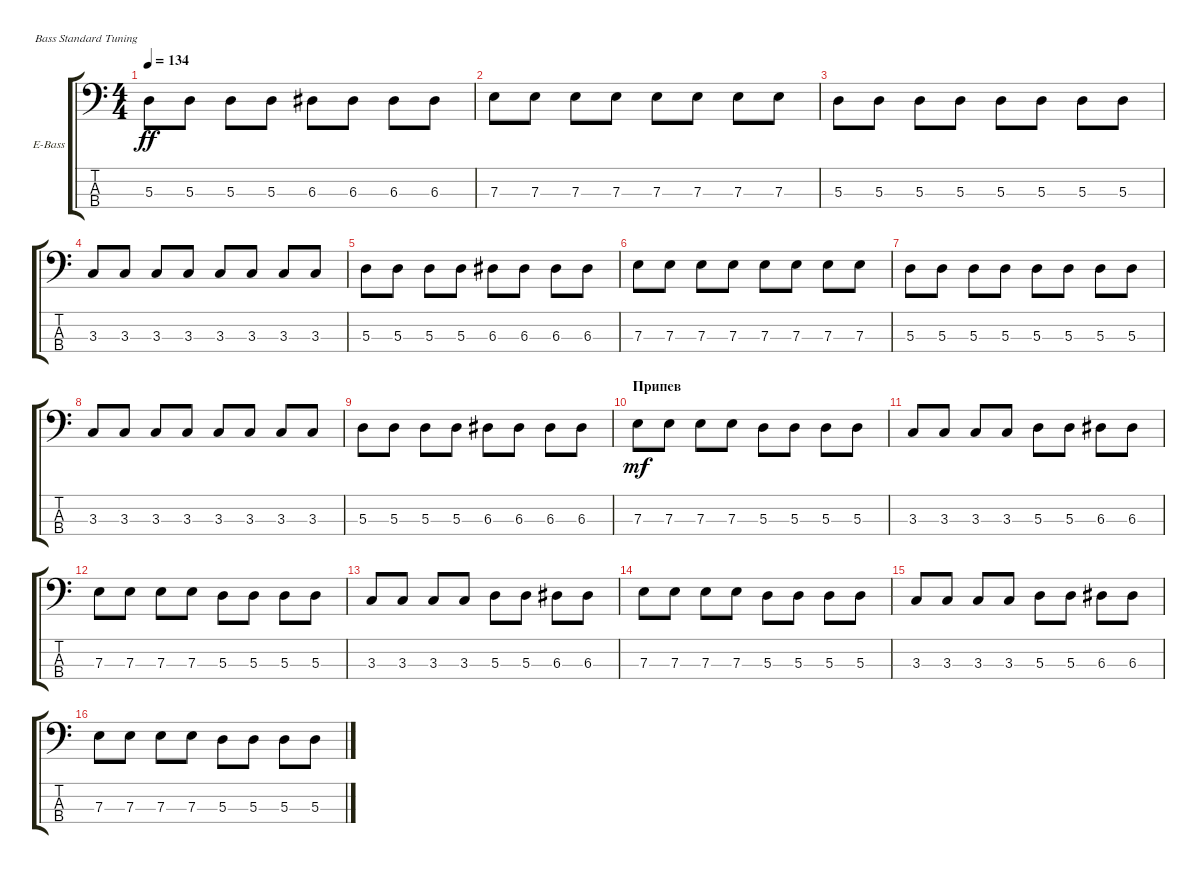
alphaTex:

\defaultSystemsLayout 4
\bracketExtendMode groupsimilarinstruments
\firstSystemTrackNameOrientation horizontal
\otherSystemsTrackNameOrientation horizontal
\track ("Electric Bass" "E-Bass") {instrument electricbassfinger}
\staff {score tabs}
\tuning (G2 D2 A1 E1)
\ts (4 4)
\tempo 134
\clef f4
\ks c
5.3.8{dy ff} 5.3.8 5.3.8 5.3.8 6.3.8 6.3.8 6.3.8 6.3.8 |
7.3.8 7.3.8 7.3.8 7.3.8 7.3.8 7.3.8 7.3.8 7.3.8 |
5.3.8 5.3.8 5.3.8 5.3.8 5.3.8 5.3.8 5.3.8 5.3.8 |
3.3.8 3.3.8 3.3.8 3.3.8 3.3.8 3.3.8 3.3.8 3.3.8 |
5.3.8 5.3.8 5.3.8 5.3.8 6.3.8 6.3.8 6.3.8 6.3.8 |
7.3.8 7.3.8 7.3.8 7.3.8 7.3.8 7.3.8 7.3.8 7.3.8 |
5.3.8 5.3.8 5.3.8 5.3.8 5.3.8 5.3.8 5.3.8 5.3.8 |
3.3.8 3.3.8 3.3.8 3.3.8 3.3.8 3.3.8 3.3.8 3.3.8 |
5.3.8 5.3.8 5.3.8 5.3.8 6.3.8 6.3.8 6.3.8 6.3.8 |
\section ("" "Припев")
7.3.8{dy mf} 7.3.8 7.3.8 7.3.8 5.3.8 5.3.8 5.3.8 5.3.8 |
3.3.8 3.3.8 3.3.8 3.3.8 5.3.8 5.3.8 6.3.8 6.3.8 |
7.3.8 7.3.8 7.3.8 7.3.8 5.3.8 5.3.8 5.3.8 5.3.8 |
3.3.8 3.3.8 3.3.8 3.3.8 5.3.8 5.3.8 6.3.8 6.3.8 |
7.3.8 7.3.8 7.3.8 7.3.8 5.3.8 5.3.8 5.3.8 5.3.8 |
3.3.8 3.3.8 3.3.8 3.3.8 5.3.8 5.3.8 6.3.8 6.3.8 |
7.3.8 7.3.8 7.3.8 7.3.8 5.3.8 5.3.8 5.3.8 5.3.8
